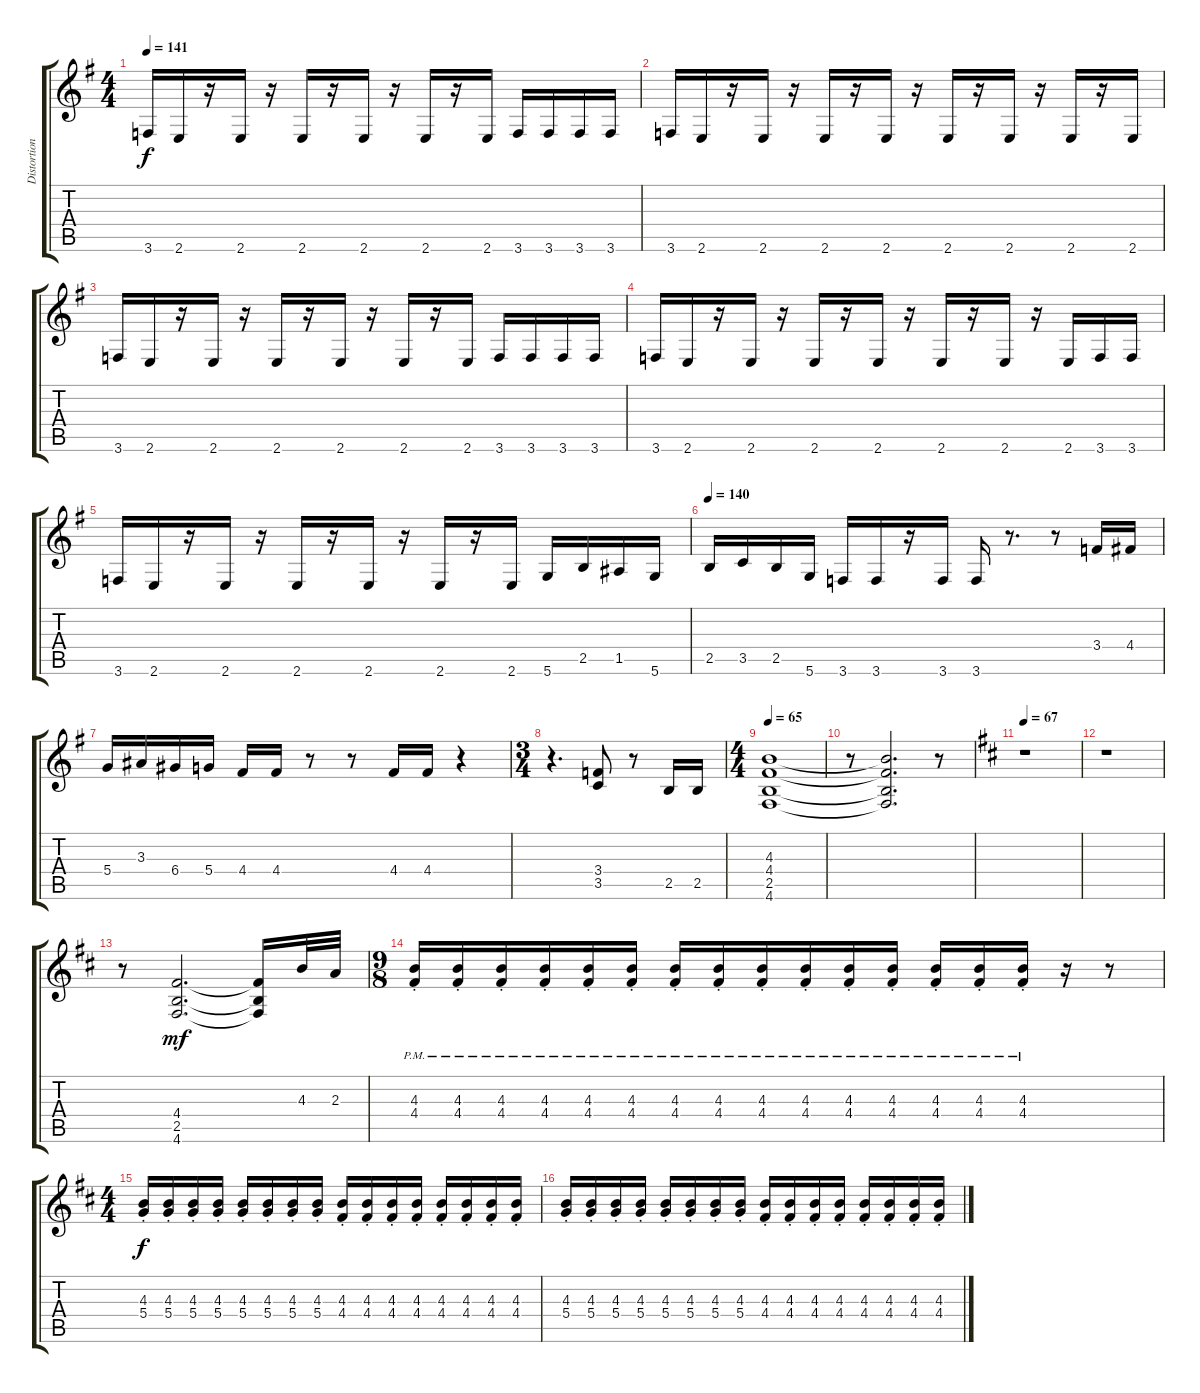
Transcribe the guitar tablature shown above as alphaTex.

\track ("Distortion R" "Distortion") {instrument distortionguitar}
\staff {score tabs}
\tuning (E4 B3 G3 D3 A2 D2) {hide}
\ts (4 4)
\tempo 141
\clef g2
\ks g
3.6.16{dy f} 2.6.16 r.16 2.6.16 r.16 2.6.16 r.16 2.6.16 r.16 2.6.16 r.16 2.6.16 3.6.16 3.6.16 3.6.16 3.6.16 |
3.6.16 2.6.16 r.16 2.6.16 r.16 2.6.16 r.16 2.6.16 r.16 2.6.16 r.16 2.6.16 r.16 2.6.16 r.16 2.6.16 |
3.6.16 2.6.16 r.16 2.6.16 r.16 2.6.16 r.16 2.6.16 r.16 2.6.16 r.16 2.6.16 3.6.16 3.6.16 3.6.16 3.6.16 |
3.6.16 2.6.16 r.16 2.6.16 r.16 2.6.16 r.16 2.6.16 r.16 2.6.16 r.16 2.6.16 r.16 2.6.16 3.6.16 3.6.16 |
3.6.16 2.6.16 r.16 2.6.16 r.16 2.6.16 r.16 2.6.16 r.16 2.6.16 r.16 2.6.16 5.6.16 2.5.16 1.5.16 5.6.16 |
\tempo 140
2.5.16 3.5.16 2.5.16 5.6.16 3.6.16 3.6.16 r.16 3.6.16 3.6.16 r.8{d} r.8 3.4.16 4.4.16 |
5.4.16 3.3.16 6.4.16 5.4.16 4.4.16 4.4.16 r.8 r.8 4.4.16 4.4.16 r.4 |
\ts (3 4)
r.4{d} (3.4 3.5).8 r.8 2.5.16 2.5.16 |
\ts (4 4)
\tempo 65
(4.3 4.4 2.5 4.6).1 |
r.8 (4.3{t} 4.4{t} 2.5{t} 4.6{t}).2{d} r.8 |
\tempo 67
\ks d
r.1 |
r.1 |
r.8 (4.4 2.5 4.6).2{d dy mf} (4.4{t} 2.5{t} 4.6{t}).16 4.3.32 2.3.32 |
\ts (9 8)
(4.3{pm st} 4.4{pm st}).16 (4.3{pm st} 4.4{pm st}).16 (4.3{pm st} 4.4{pm st}).16 (4.3{pm st} 4.4{pm st}).16 (4.3{pm st} 4.4{pm st}).16 (4.3{pm st} 4.4{pm st}).16 (4.3{pm st} 4.4{pm st}).16 (4.3{pm st} 4.4{pm st}).16 (4.3{pm st} 4.4{pm st}).16 (4.3{pm st} 4.4{pm st}).16 (4.3{pm st} 4.4{pm st}).16 (4.3{pm st} 4.4{pm st}).16 (4.3{pm st} 4.4{pm st}).16 (4.3{pm st} 4.4{pm st}).16 (4.3{pm st} 4.4{pm st}).16 r.16 r.8 |
\ts (4 4)
(4.3{st} 5.4{st}).16{dy f} (4.3{st} 5.4{st}).16 (4.3{st} 5.4{st}).16 (4.3{st} 5.4{st}).16 (4.3{st} 5.4{st}).16 (4.3{st} 5.4{st}).16 (4.3{st} 5.4{st}).16 (4.3{st} 5.4{st}).16 (4.3{st} 4.4{st}).16 (4.3{st} 4.4{st}).16 (4.3{st} 4.4{st}).16 (4.3{st} 4.4{st}).16 (4.3{st} 4.4{st}).16 (4.3{st} 4.4{st}).16 (4.3{st} 4.4{st}).16 (4.3{st} 4.4{st}).16 |
(4.3{st} 5.4{st}).16 (4.3{st} 5.4{st}).16 (4.3{st} 5.4{st}).16 (4.3{st} 5.4{st}).16 (4.3{st} 5.4{st}).16 (4.3{st} 5.4{st}).16 (4.3{st} 5.4{st}).16 (4.3{st} 5.4{st}).16 (4.3{st} 4.4{st}).16 (4.3{st} 4.4{st}).16 (4.3{st} 4.4{st}).16 (4.3{st} 4.4{st}).16 (4.3{st} 4.4{st}).16 (4.3{st} 4.4{st}).16 (4.3{st} 4.4{st}).16 (4.3{st} 4.4{st}).16
